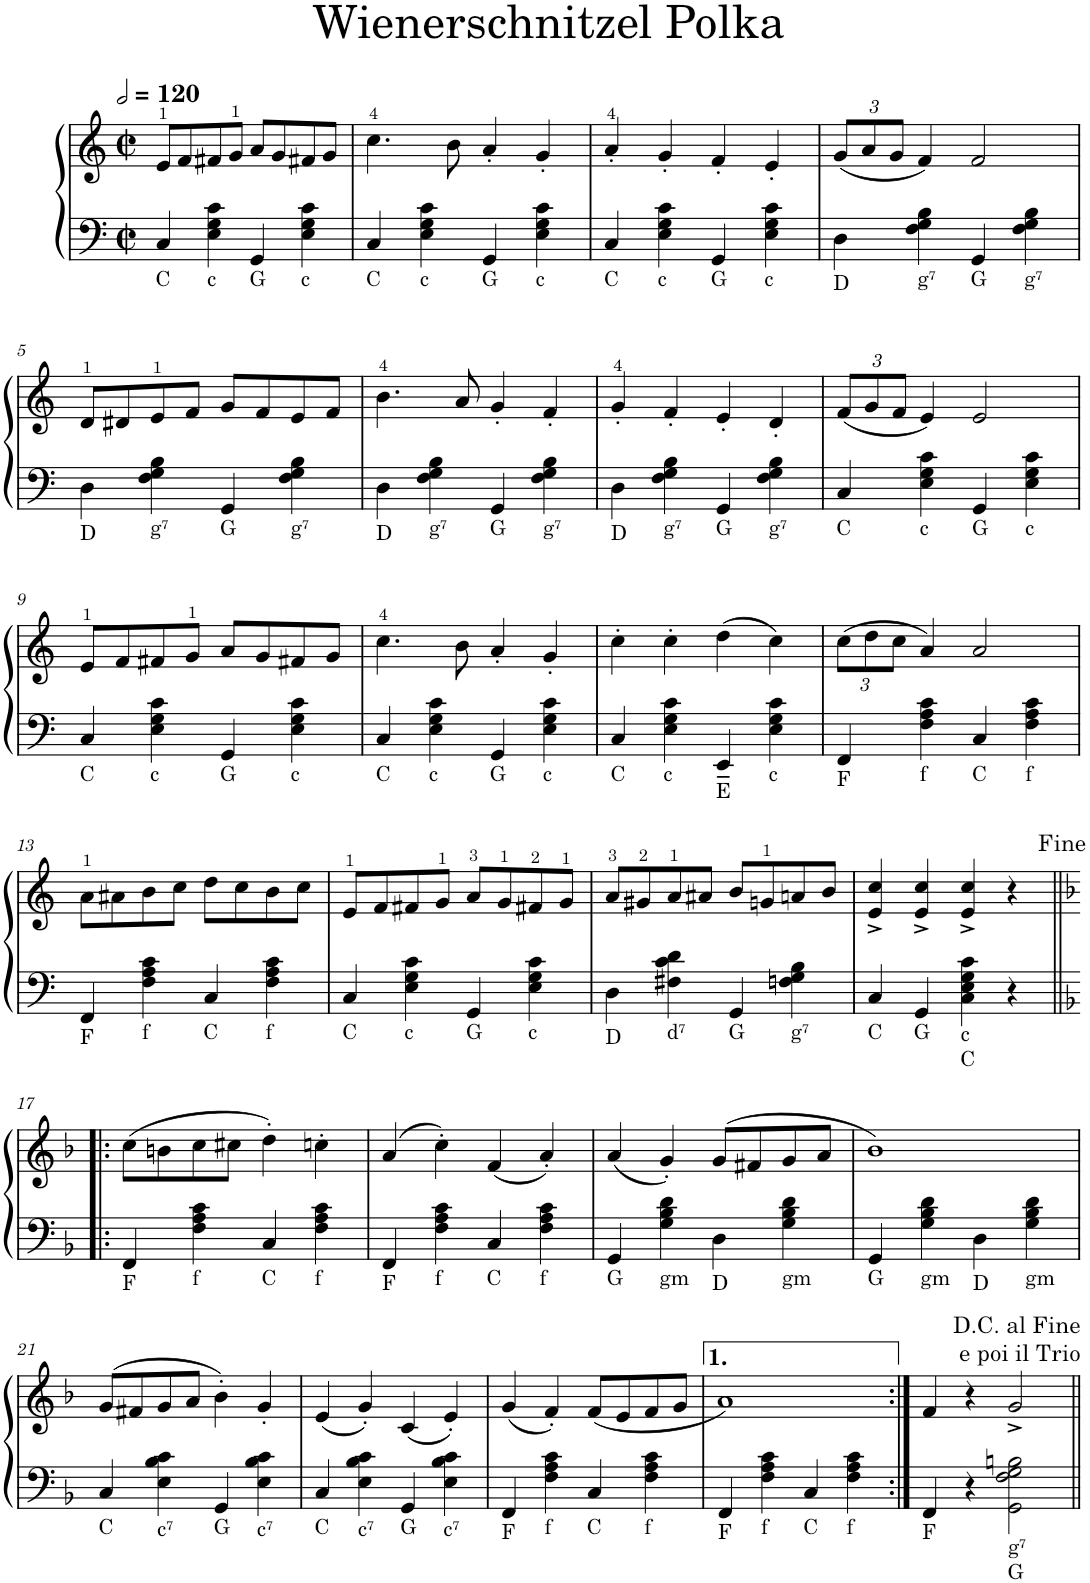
**kern	**kern	**kern
*part1	*part1	*part1
*staff3	*staff2	*staff1
*I"Accordion	*	*
*I'Acc.	*	*
*	*stria5	*
*clefF4	*clefF4	*clefG2
*k[]	*k[]	*k[]
*M2/2	*M2/2	*M2/2
*met(c|)	*met(c|)	*met(c|)
*MM240	*MM240	*MM240
=1	=1	=1
!LO:TX:b:t=C	!	!
4C/	4C	8e/L
.	.	8f/
!LO:TX:b:t=c	!	!
4E\ 4G\ 4c\	4c	8f#X/
.	.	8g/J
!LO:TX:b:t=G	!	!
4GG/	4GG	8a/L
.	.	8g/
!LO:TX:b:t=c	!	!
4E\ 4G\ 4c\	4c	8f#X/
.	.	8g/J
=2	=2	=2
!LO:TX:b:t=C	!	!
4C/	4C	4.cc\
!LO:TX:b:t=c	!	!
4E\ 4G\ 4c\	4c	.
.	.	8b\
!LO:TX:b:t=G	!	!
4GG/	4GG	4a'/
!LO:TX:b:t=c	!	!
4E\ 4G\ 4c\	4c	4g'/
=3	=3	=3
!LO:TX:b:t=C	!	!
4C/	4C	4a'/
!LO:TX:b:t=c	!	!
4E\ 4G\ 4c\	4c	4g'/
!LO:TX:b:t=G	!	!
4GG/	4GG	4f'/
!LO:TX:b:t=c	!	!
4E\ 4G\ 4c\	4c	4e'/
=4	=4	=4
*	*	*Xbrackettup
!LO:TX:b:t=D	!	!
4D\	4D	(12g/L
.	.	12a/
.	.	12g/J
!LO:TX:b:t=g⁷	!	!
4F\ 4G\ 4B\	4G	4f/)
!LO:TX:b:t=G	!	!
4GG/	4GG	2f/
!LO:TX:b:t=g⁷	!	!
4F\ 4G\ 4B\	4G	.
!!LO:LB:g=z
=5	=5	=5
!LO:TX:b:t=D	!	!
4D\	4D	8d/L
.	.	8d#X/
!LO:TX:b:t=g⁷	!	!
4F\ 4G\ 4B\	4G	8e/
.	.	8f/J
!LO:TX:b:t=G	!	!
4GG/	4GG	8g/L
.	.	8f/
!LO:TX:b:t=g⁷	!	!
4F\ 4G\ 4B\	4G	8e/
.	.	8f/J
=6	=6	=6
!LO:TX:b:t=D	!	!
4D\	4D	4.b\
!LO:TX:b:t=g⁷	!	!
4F\ 4G\ 4B\	4G	.
.	.	8a/
!LO:TX:b:t=G	!	!
4GG/	4GG	4g'/
!LO:TX:b:t=g⁷	!	!
4F\ 4G\ 4B\	4G	4f'/
=7	=7	=7
!LO:TX:b:t=D	!	!
4D\	4D	4g'/
!LO:TX:b:t=g⁷	!	!
4F\ 4G\ 4B\	4G	4f'/
!LO:TX:b:t=G	!	!
4GG/	4GG	4e'/
!LO:TX:b:t=g⁷	!	!
4F\ 4G\ 4B\	4G	4d'/
=8	=8	=8
!LO:TX:b:t=C	!	!
4C/	4C	(12f/L
.	.	12g/
.	.	12f/J
!LO:TX:b:t=c	!	!
4E\ 4G\ 4c\	4c	4e/)
!LO:TX:b:t=G	!	!
4GG/	4GG	2e/
!LO:TX:b:t=c	!	!
4E\ 4G\ 4c\	4c	.
!!LO:LB:g=z
=9	=9	=9
!LO:TX:b:t=C	!	!
4C/	4C	8e/L
.	.	8f/
!LO:TX:b:t=c	!	!
4E\ 4G\ 4c\	4c	8f#X/
.	.	8g/J
!LO:TX:b:t=G	!	!
4GG/	4GG	8a/L
.	.	8g/
!LO:TX:b:t=c	!	!
4E\ 4G\ 4c\	4c	8f#X/
.	.	8g/J
=10	=10	=10
!LO:TX:b:t=C	!	!
4C/	4C	4.cc\
!LO:TX:b:t=c	!	!
4E\ 4G\ 4c\	4c	.
.	.	8b\
!LO:TX:b:t=G	!	!
4GG/	4GG	4a'/
!LO:TX:b:t=c	!	!
4E\ 4G\ 4c\	4c	4g'/
=11	=11	=11
!LO:TX:b:t=C	!	!
4C/	4C	4cc'\
!LO:TX:b:t=c	!	!
4E\ 4G\ 4c\	4c	4cc'\
!LO:TX:b:t=E	!	!
4EE~/	4EE~	(4dd\
!LO:TX:b:t=c	!	!
4E\ 4G\ 4c\	4c	4cc\)
=12	=12	=12
!LO:TX:b:t=F	!	!
4FF/	4FF	(12cc\L
.	.	12dd\
.	.	12cc\J
!LO:TX:b:t=f	!	!
4F\ 4A\ 4c\	4F	4a/)
!LO:TX:b:t=C	!	!
4C/	4C	2a/
!LO:TX:b:t=f	!	!
4F\ 4A\ 4c\	4F	.
!!LO:LB:g=z
=13	=13	=13
!LO:TX:b:t=F	!	!
4FF/	4FF	8a\L
.	.	8a#X\
!LO:TX:b:t=f	!	!
4F\ 4A\ 4c\	4F	8b\
.	.	8cc\J
!LO:TX:b:t=C	!	!
4C/	4C	8dd\L
.	.	8cc\
!LO:TX:b:t=f	!	!
4F\ 4A\ 4c\	4F	8b\
.	.	8cc\J
=14	=14	=14
!LO:TX:b:t=C	!	!
4C/	4C	8e/L
.	.	8f/
!LO:TX:b:t=c	!	!
4E\ 4G\ 4c\	4c	8f#X/
.	.	8g/J
!LO:TX:b:t=G	!	!
4GG/	4GG	8a/L
.	.	8g/
!LO:TX:b:t=c	!	!
4E\ 4G\ 4c\	4c	8f#X/
.	.	8g/J
=15	=15	=15
!LO:TX:b:t=D	!	!
4D\	4D	8a/L
.	.	8g#X/
!LO:TX:b:t=d⁷	!	!
4F#X\ 4c\ 4d\	4d	8a/
.	.	8a#X/J
!LO:TX:b:t=G	!	!
4GG/	4GG	8b/L
.	.	8gn/
!LO:TX:b:t=g⁷	!	!
4Fn\ 4G\ 4B\	4G	8an/
.	.	8b/J
=16	=16	=16
!LO:TX:b:t=C	!	!
4C/	4C	4e/^ 4cc/^
!LO:TX:b:t=G	!	!
4GG/	4GG	4e/^ 4cc/^
!LO:TX:b:t=c	!	!
!LO:TX:b:t=C	!	!
4C\ 4E\ 4G\ 4c\	4C 4c	4e/^ 4cc/^
4r	4r	4r
!!LO:LB:g=z
=17!|:	=17!|:	=17!|:
*k[b-]	*k[b-]	*k[b-]
!LO:TX:b:t=F	!	!
4FF/	4FF	(8cc\L
.	.	8bn\
!LO:TX:b:t=f	!	!
4F\ 4A\ 4c\	4F	8cc\
.	.	8cc#X\J
!LO:TX:b:t=C	!	!
4C/	4C	4dd'\)
!LO:TX:b:t=f	!	!
4F\ 4A\ 4c\	4F	4ccn'\
=18	=18	=18
!LO:TX:b:t=F	!	!
4FF/	4FF	(4a/
!LO:TX:b:t=f	!	!
4F\ 4A\ 4c\	4F	4cc'\)
!LO:TX:b:t=C	!	!
4C/	4C	(4f/
!LO:TX:b:t=f	!	!
4F\ 4A\ 4c\	4F	4a'/)
=19	=19	=19
!LO:TX:b:t=G	!	!
4GG/	4GG	(4a/
!LO:TX:b:t=gm	!	!
4G\ 4B-\ 4d\	4G	4g'/)
!LO:TX:b:t=D	!	!
4D\	4D	(8g/L
.	.	8f#X/
!LO:TX:b:t=gm	!	!
4G\ 4B-\ 4d\	4G	8g/
.	.	8a/J
=20	=20	=20
!LO:TX:b:t=G	!	!
4GG/	4GG	1b-)
!LO:TX:b:t=gm	!	!
4G\ 4B-\ 4d\	4G	.
!LO:TX:b:t=D	!	!
4D\	4D	.
!LO:TX:b:t=gm	!	!
4G\ 4B-\ 4d\	4G	.
!!LO:LB:g=z
=21	=21	=21
!LO:TX:b:t=C	!	!
4C/	4C	(8g/L
.	.	8f#X/
!LO:TX:b:t=c⁷	!	!
4E\ 4B-\ 4c\	4c	8g/
.	.	8a/J
!LO:TX:b:t=G	!	!
4GG/	4GG	4b-'\)
!LO:TX:b:t=c⁷	!	!
4E\ 4B-\ 4c\	4c	4g'/
=22	=22	=22
!LO:TX:b:t=C	!	!
4C/	4C	(4e/
!LO:TX:b:t=c⁷	!	!
4E\ 4B-\ 4c\	4c	4g'/)
!LO:TX:b:t=G	!	!
4GG/	4GG	(4c/
!LO:TX:b:t=c⁷	!	!
4E\ 4B-\ 4c\	4c	4e'/)
=23	=23	=23
!LO:TX:b:t=F	!	!
4FF/	4FF	(4g/
!LO:TX:b:t=f	!	!
4F\ 4A\ 4c\	4F	4f'/)
!LO:TX:b:t=C	!	!
4C/	4C	(8f/L
.	.	8e/
!LO:TX:b:t=f	!	!
4F\ 4A\ 4c\	4F	8f/
.	.	8g/J
=24	=24	=24
!LO:TX:b:t=F	!	!
4FF/	4FF	1a)
!LO:TX:b:t=f	!	!
4F\ 4A\ 4c\	4F	.
!LO:TX:b:t=C	!	!
4C/	4C	.
!LO:TX:b:t=f	!	!
4F\ 4A\ 4c\	4F	.
=25:|!	=25:|!	=25:|!
!LO:TX:b:t=F	!	!
4FF/	4FF	4f/
4r	4r	4r
!LO:TX:b:t=g⁷	!	!
!LO:TX:b:t=G	!	!
2GG\ 2F\ 2G\ 2Bn\	2GG 2G	2g^/
!	!	!LO:TX:a:t=D.C. al Fine\ne poi il Trio
!	!LO:TX:a:t=D.C. al Fine\ne poi il Trio	!
!LO:TX:a:t=D.C. al Fine\ne poi il Trio	!	!
=||	=||	=||
*-	*-	*-
